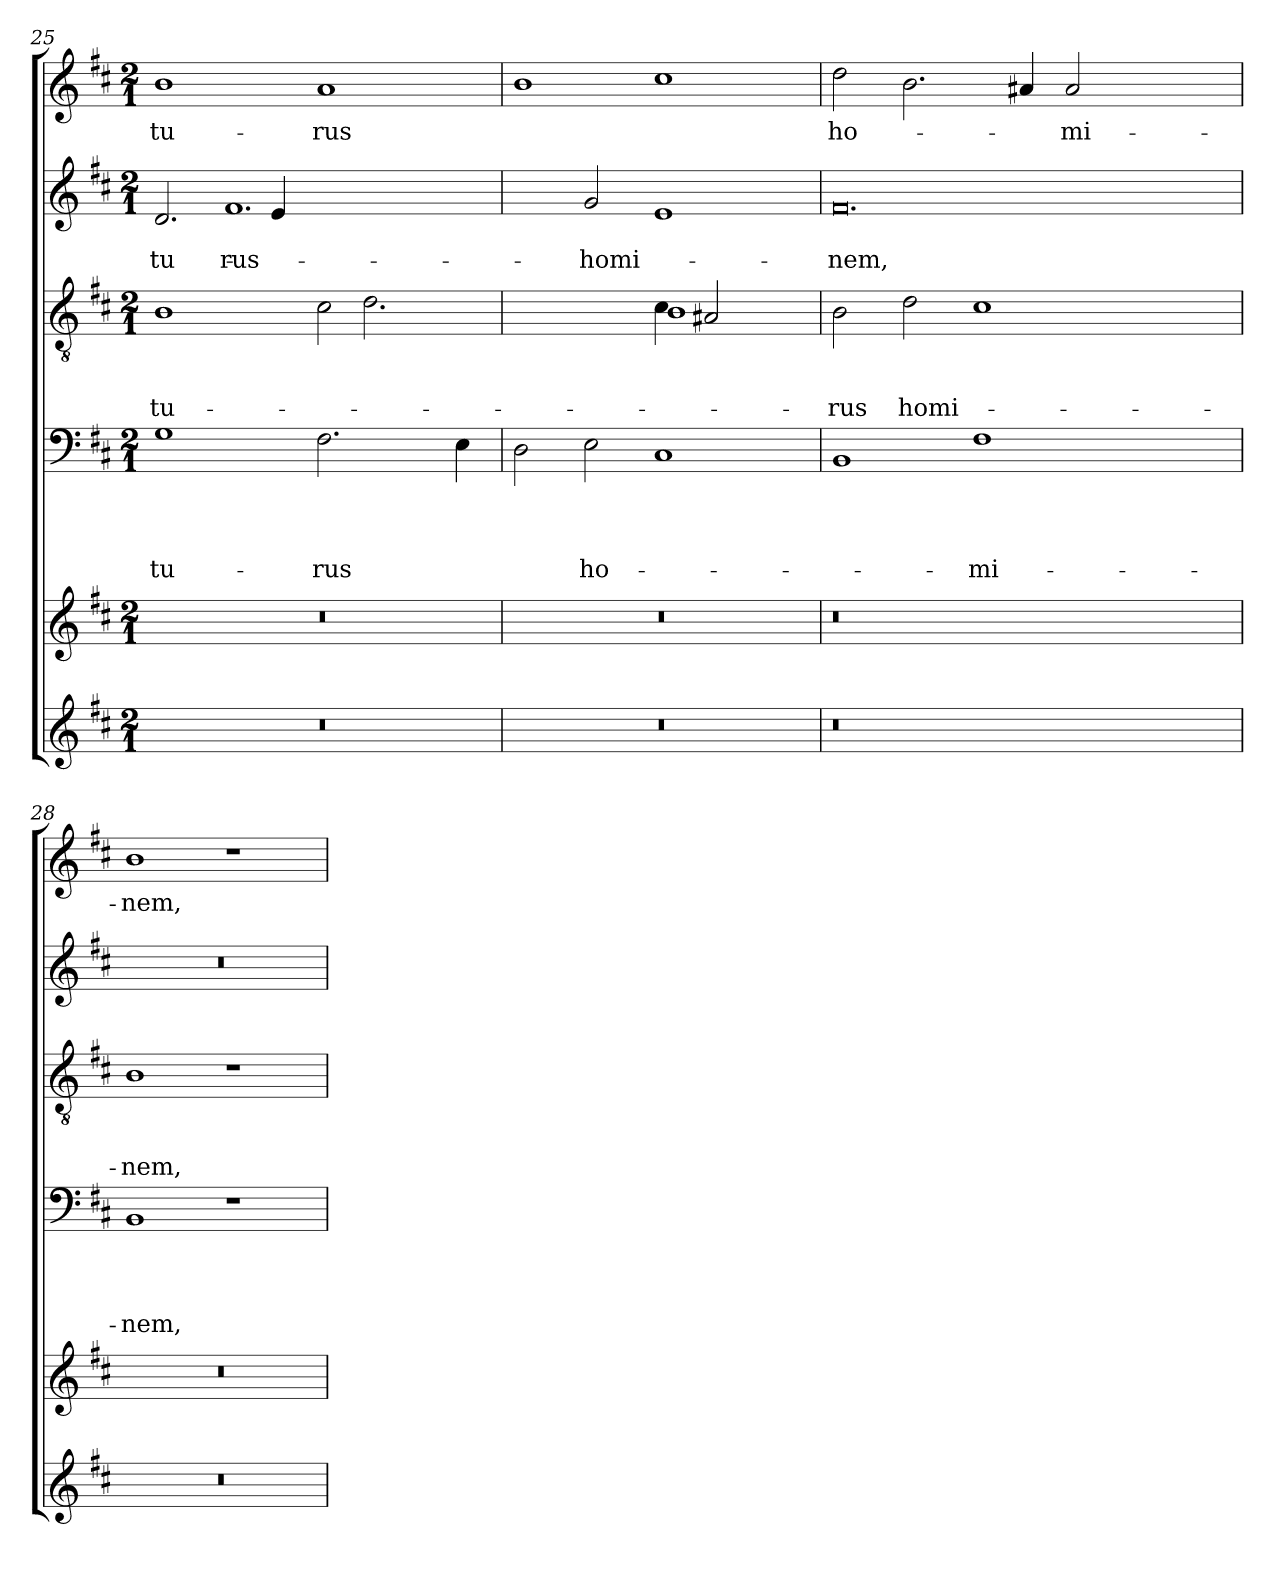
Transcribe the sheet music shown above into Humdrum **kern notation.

**kern	**kern	**kern	**text	**text	**text	**text	**kern	**text	**text	**text	**kern	**text	**text	**kern	**text
*part6	*part5	*part4	*part4	*part4	*part4	*part4	*part3	*part3	*part3	*part3	*part2	*part2	*part2	*part1	*part1
*staff6	*staff5	*staff4	*staff4	*staff4	*staff4	*staff4	*staff3	*staff3	*staff3	*staff3	*staff2	*staff2	*staff2	*staff1	*staff1
*clefG2	*clefG2	*clefF4	*	*	*	*	*clefGv2	*	*	*	*clefG2	*	*	*clefG2	*
*k[f#c#]	*k[f#c#]	*k[f#c#]	*	*	*	*	*k[f#c#]	*	*	*	*k[f#c#]	*	*	*k[f#c#]	*
*D:	*D:	*D:	*	*	*	*	*D:	*	*	*	*D:	*	*	*D:	*
*M2/1	*M2/1	*M2/1	*	*	*	*	*M2/1	*	*	*	*M2/1	*	*	*M2/1	*
=25	=25	=25	=25	=25	=25	=25	=25	=25	=25	=25	=25	=25	=25	=25	=25
!	!	!	!	!	!	!LO:LY:b	!	!	!	!LO:LY:b	!	!	!LO:LY:b	!	!LO:LY:b
*	*	*	*	*	*	*	*^	*	*	*	*^	*	*	*	*
0r	0r	1G	.	.	.	-tu-	1B	1ryy	.	.	-tu-	2.d/	2ryy	.	-tu-	1b	-tu-
!	!	!	!	!	!	!	!	!	!	!	!	!	!	!	!LO:LY:b	!	!
.	.	.	.	.	.	.	.	.	.	.	.	.	1.f#	.	-rus	.	.
.	.	.	.	.	.	.	.	.	.	.	.	4e/	.	.	.	.	.
!	!	!	!	!	!	!LO:LY:b	!	!	!	!	!	!	!	!	!	!	!LO:LY:b
.	.	2.F#\	.	.	.	-rus	2c#\	4ryy	.	.	.	1ryy	.	.	.	1a	-rus
.	.	.	.	.	.	.	.	2.d\	.	.	.	.	.	.	.	.	.
.	.	.	.	.	.	.	2ryy	.	.	.	.	.	.	.	.	.	.
.	.	4E\	.	.	.	.	.	.	.	.	.	.	.	.	.	.	.
*	*	*	*	*	*	*	*	*	*	*	*	*v	*v	*	*	*	*
=26!	=26!	=26!	=26!	=26!	=26!	=26!	=26!	=26!	=26!	=26!	=26!	=26!	=26!	=26!	=26!	=26!
0r	0r	2D\	.	.	.	.	1ryy	1ryy	.	.	.	2ryy	.	.	1b	.
!	!	!	!	!	!	!LO:LY:b	!	!	!	!	!	!	!	!LO:LY:b	!	!
.	.	2E\	.	.	.	ho-	.	.	.	.	.	2g/	.	homi-	.	.
.	.	1C#	.	.	.	.	4c#\	1B	.	.	.	1e	.	.	1cc#	.
.	.	.	.	.	.	.	2A#X/	.	.	.	.	.	.	.	.	.
.	.	.	.	.	.	.	4ryy	.	.	.	.	.	.	.	.	.
*	*	*	*	*	*	*	*v	*v	*	*	*	*	*	*	*	*
=27!	=27!	=27!	=27!	=27!	=27!	=27!	=27!	=27!	=27!	=27!	=27!	=27!	=27!	=27!	=27!
!	!	!	!	!	!	!	!	!	!	!LO:LY:b	!	!	!LO:LY:b	!	!LO:LY:b
0r	0r	1BB	.	.	.	.	2B\	.	.	-rus	0.f#	.	-nem,	2dd\	ho-
!	!	!	!	!	!	!	!	!	!	!LO:LY:b	!	!	!	!	!
.	.	.	.	.	.	.	2d\	.	.	homi-	.	.	.	2.b\	.
!	!	!	!	!	!	!LO:LY:b	!	!	!	!	!	!	!	!	!
.	.	1F#	.	.	.	-mi-	1c#	.	.	.	.	.	.	.	.
.	.	.	.	.	.	.	.	.	.	.	.	.	.	4a#X/	.
!	!	!	!	!	!	!	!	!	!	!	!	!	!	!	!LO:LY:b
.	.	.	.	.	.	.	.	.	.	.	.	.	.	2a#/	-mi-
1ryy	1ryy	1ryy	.	.	.	.	1ryy	.	.	.	.	.	.	1ryy	.
=28!	=28!	=28!	=28!	=28!	=28!	=28!	=28!	=28!	=28!	=28!	=28!	=28!	=28!	=28!	=28!
!	!	!	!	!	!	!LO:LY:b	!	!	!	!LO:LY:b	!LO:N:vis=1	!	!	!	!LO:LY:b
0r	0r	1BB	.	.	.	-nem,	1B	.	.	-nem,	0r	.	.	1b	-nem,
.	.	1r	.	.	.	.	1r	.	.	.	.	.	.	1r	.
=!	=!	=!	=!	=!	=!	=!	=!	=!	=!	=!	=!	=!	=!	=!	=!
*-	*-	*-	*-	*-	*-	*-	*-	*-	*-	*-	*-	*-	*-	*-	*-
